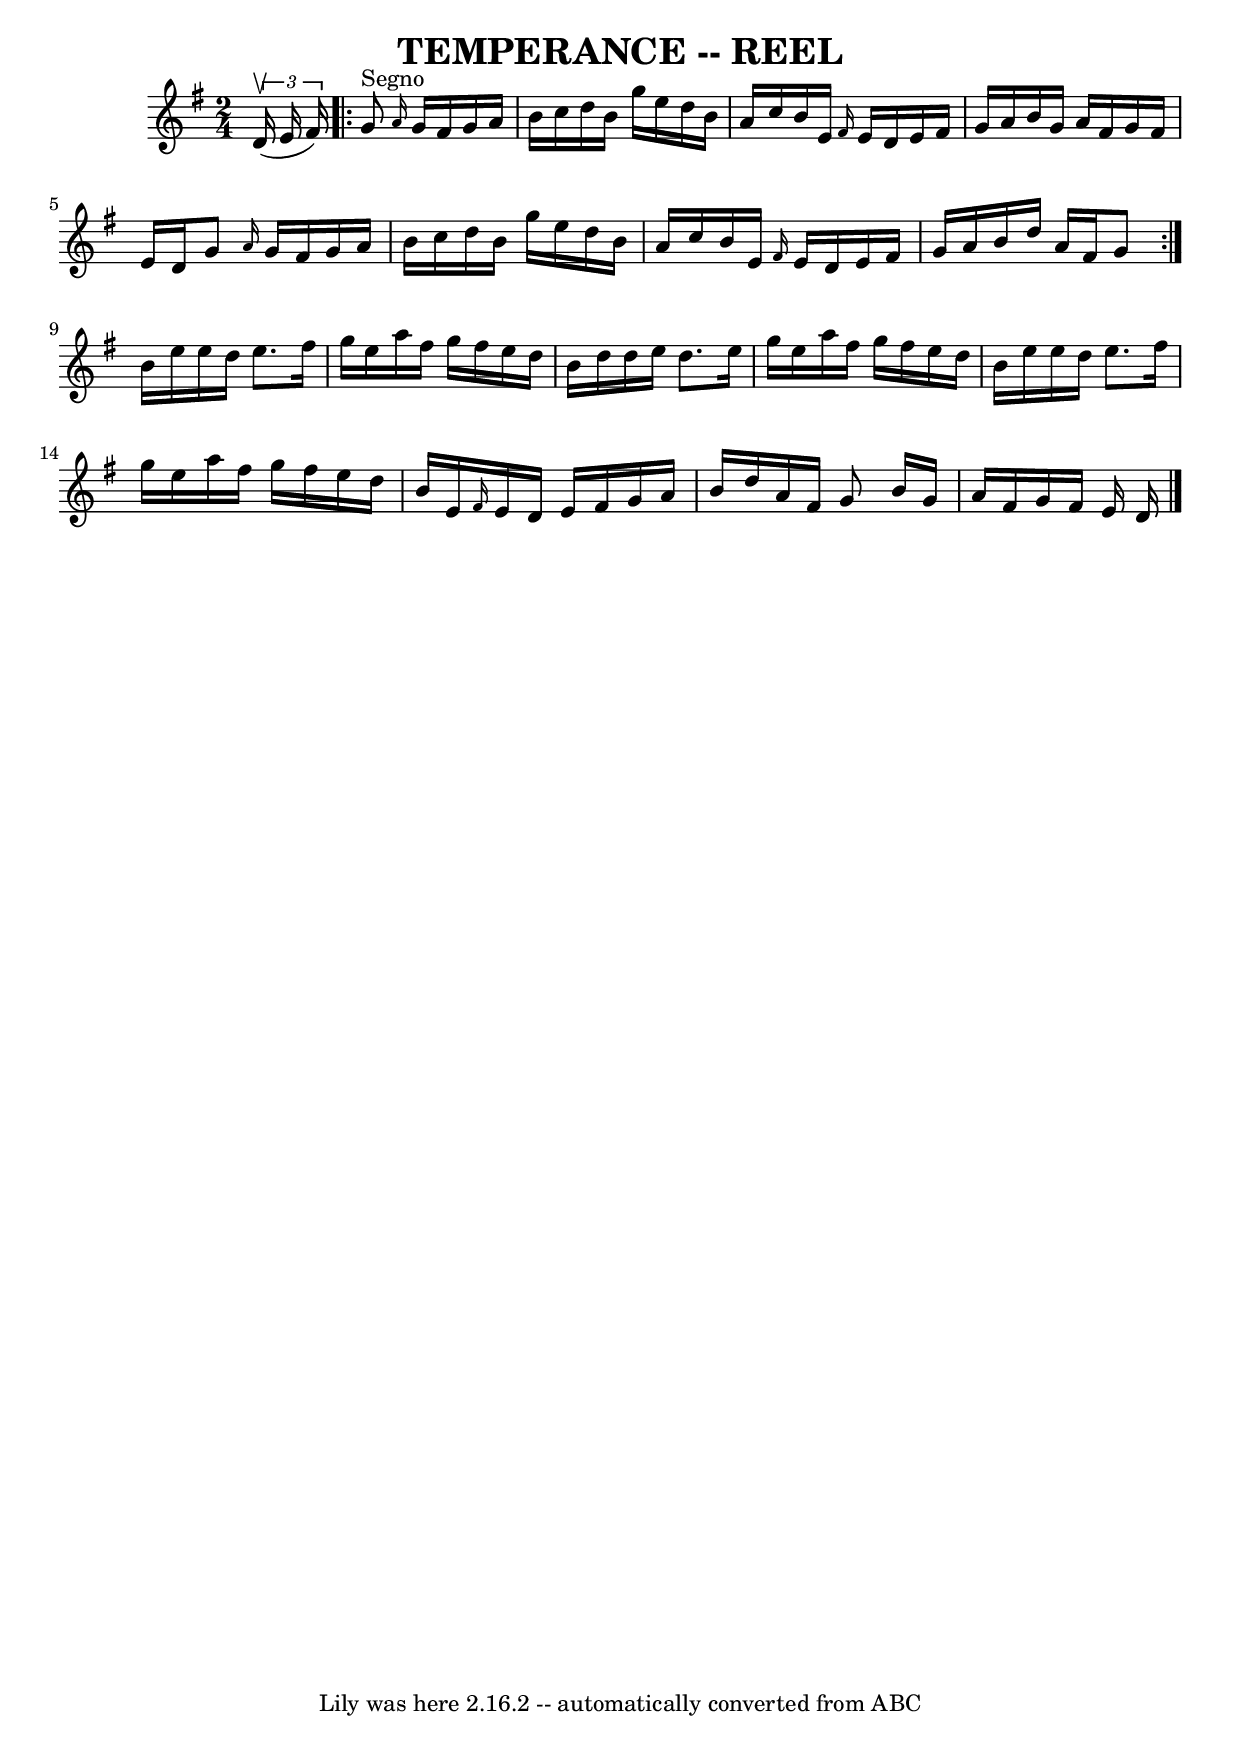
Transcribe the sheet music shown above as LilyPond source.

\version "2.16.2"
\include "Mammoth.ily"
\header {
  %% book = "Ryan's Mammoth Collection of Fiddle Tunes"
  crossRefNumber = "1"
  footnotes = ""
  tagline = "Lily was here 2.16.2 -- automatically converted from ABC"
  title = "TEMPERANCE -- REEL"

}
voicedefault =  {


  \time 2/4 
  \key g \major
  \times 2/3 { d'16 (^\upbow e'16 fis'16) 
	     }   
  
  \repeat volta 2 {
    g'8^"Segno" \grace { a'16  
		       } g'16 fis'16    
    g'16 a'16 b'16 c''16    |
    d''16 b'16 g''16 e''16    
    d''16 b'16 a'16 c''16    |
    b'16 e'16  \grace { fis'16  

		      } e'16 d'16 e'16 fis'16 g'16 a'16    |
    b'16 g'16   
    a'16 fis'16 g'16 fis'16 e'16 d'16    |
    |
    
    g'8  \grace { a'16  
		} g'16 fis'16 g'16 a'16 b'16 c''16    
    |
    d''16 b'16 g''16 e''16 d''16 b'16 a'16 c''16    
    |
    b'16 e'16  \grace { fis'16  
		      } e'16 d'16 e'16 fis'16 
    g'16 a'16    |
    b'16 d''16 a'16 fis'16 g'8    
  }       
  |
  b'16 e''16 e''16 d''16 e''8. fis''16    |
  
  g''16 e''16 a''16 fis''16 g''16 fis''16 e''16 d''16    
  |
  b'16 d''16 d''16 e''16 d''8. e''16    |
  
  g''16 e''16 a''16 fis''16 g''16 fis''16 e''16 d''16    
  |
  |
  b'16 e''16 e''16 d''16 e''8. fis''16    
  |
  g''16 e''16 a''16 fis''16 g''16 fis''16 e''16    
  d''16    |
  b'16 e'16  \grace { fis'16  
		    } e'16 d'16 e'16  
  fis'16 g'16 a'16    |
  b'16 d''16 a'16 fis'16 g'8   
  \bar ":|" b'16 g'16 a'16 fis'16 g'16 fis'16 e'16 d'16   
  <<   \bar "|."  >>   

}

\score{
  <<

    \context Staff="default"
    {
      \voicedefault 
      
    }

  >>
  \layout {
    
  }
  \midi {
  }

}
